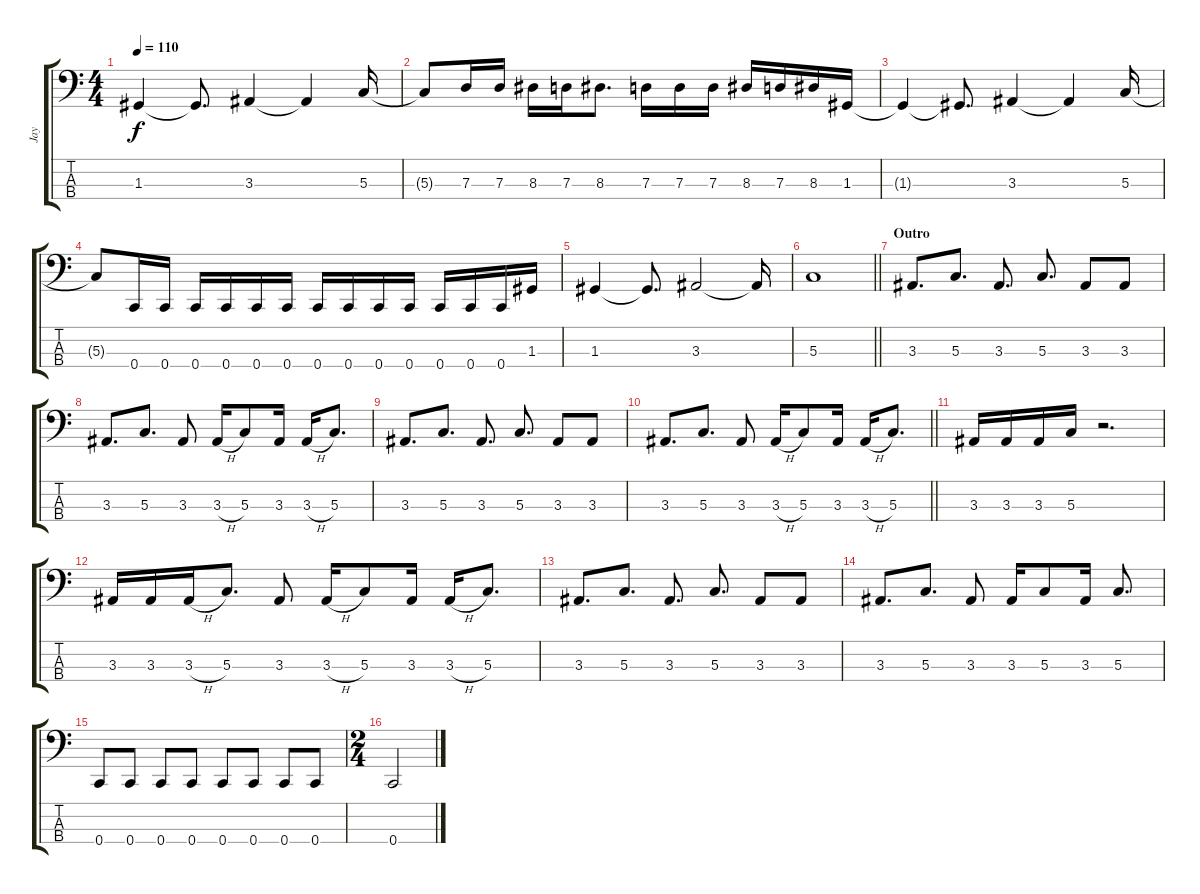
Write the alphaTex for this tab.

\track ("Jay" "Jay") {instrument electricbasspick}
\staff {score tabs}
\tuning (F2 C2 G1 C1) {hide}
\ts (4 4)
\tempo 110
\clef f4
\ks c
1.3{t}.4{dy f} 1.3{t}.8{d} 3.3.4 3.3{t}.4 5.3.16 |
5.3{t}.8 7.3.16 7.3.16 8.3.16 7.3.16 8.3.8{d} 7.3.16 7.3.16 7.3.16 8.3.16 7.3.16 8.3.16 1.3.16 |
1.3{t}.4 1.3{t}.8{d} 3.3.4 3.3{t}.4 5.3.16 |
5.3{t}.8 0.4.16 0.4.16 0.4.16 0.4.16 0.4.16 0.4.16 0.4.16 0.4.16 0.4.16 0.4.16 0.4.16 0.4.16 0.4.16 1.3.16 |
1.3.4 1.3{t}.8{d} 3.3.2 3.3{t}.16 |
\barLineRight lightlight
5.3.1 |
\section ("" "Outro")
3.3.8{d} 5.3.8{d} 3.3.8{d} 5.3.8{d} 3.3.8 3.3.8 |
3.3.8{d} 5.3.8{d} 3.3.8 3.3{h}.16 5.3.8 3.3.16 3.3{h}.16 5.3.8{d} |
3.3.8{d} 5.3.8{d} 3.3.8{d} 5.3.8{d} 3.3.8 3.3.8 |
\barLineRight lightlight
3.3.8{d} 5.3.8{d} 3.3.8 3.3{h}.16 5.3.8 3.3.16 3.3{h}.16 5.3.8{d} |
3.3.16 3.3.16 3.3.16 5.3.16 r.2{d} |
3.3.16 3.3.16 3.3{h}.16 5.3.8{d} 3.3.8 3.3{h}.16 5.3.8 3.3.16 3.3{h}.16 5.3.8{d} |
3.3.8{d} 5.3.8{d} 3.3.8{d} 5.3.8{d} 3.3.8 3.3.8 |
3.3.8{d} 5.3.8{d} 3.3.8 3.3.16 5.3.8 3.3.16 5.3.8{d} |
0.4.8 0.4.8 0.4.8 0.4.8 0.4.8 0.4.8 0.4.8 0.4.8 |
\ts (2 4)
0.4.2
